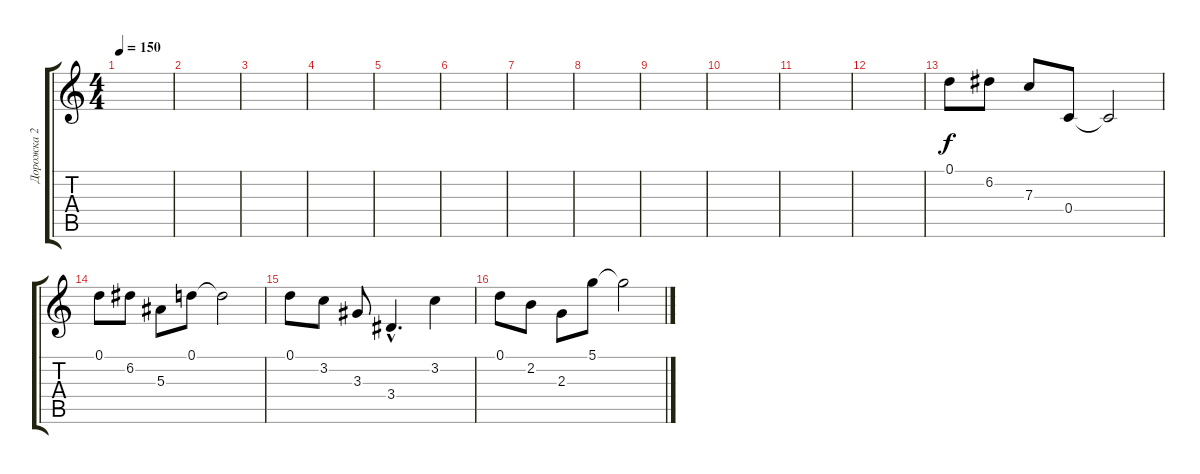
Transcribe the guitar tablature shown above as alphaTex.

\track ("Дорожка 2" "Дорожка 2") {instrument acousticguitarnylon}
\staff {score tabs}
\tuning (D4 A3 F3 C3 G2 D2) {hide}
\ts (4 4)
\tempo 150
\clef g2
\ks c
|
|
|
|
|
|
|
|
|
|
|
|
0.1.8 6.2.8 7.3.8 0.4.8 0.4{t}.2 |
0.1.8 6.2.8 5.3.8 0.1.8 0.1{t}.2 |
0.1.8 3.2.8 3.3.8 3.4{hac}.4{d} 3.2.4 |
0.1.8 2.2.8 2.3.8 5.1.8 5.1{t}.2
